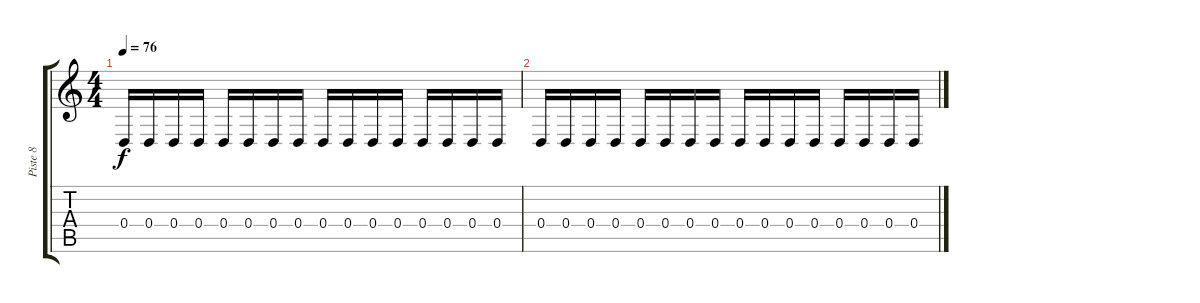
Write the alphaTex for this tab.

\track ("Piste 8" "Piste 8") {instrument melodictom}
\staff {score tabs}
\tuning (E4 B3 G3 D3 A2 E2) {hide}
\ts (4 4)
\tempo 76
\clef g2
\ks c
0.4.16{dy f volume 12} 0.4.16 0.4.16 0.4.16 0.4.16 0.4.16 0.4.16 0.4.16 0.4.16 0.4.16 0.4.16 0.4.16 0.4.16 0.4.16 0.4.16 0.4.16 |
0.4.16 0.4.16 0.4.16 0.4.16 0.4.16 0.4.16 0.4.16 0.4.16 0.4.16 0.4.16 0.4.16 0.4.16 0.4.16 0.4.16 0.4.16 0.4.16
